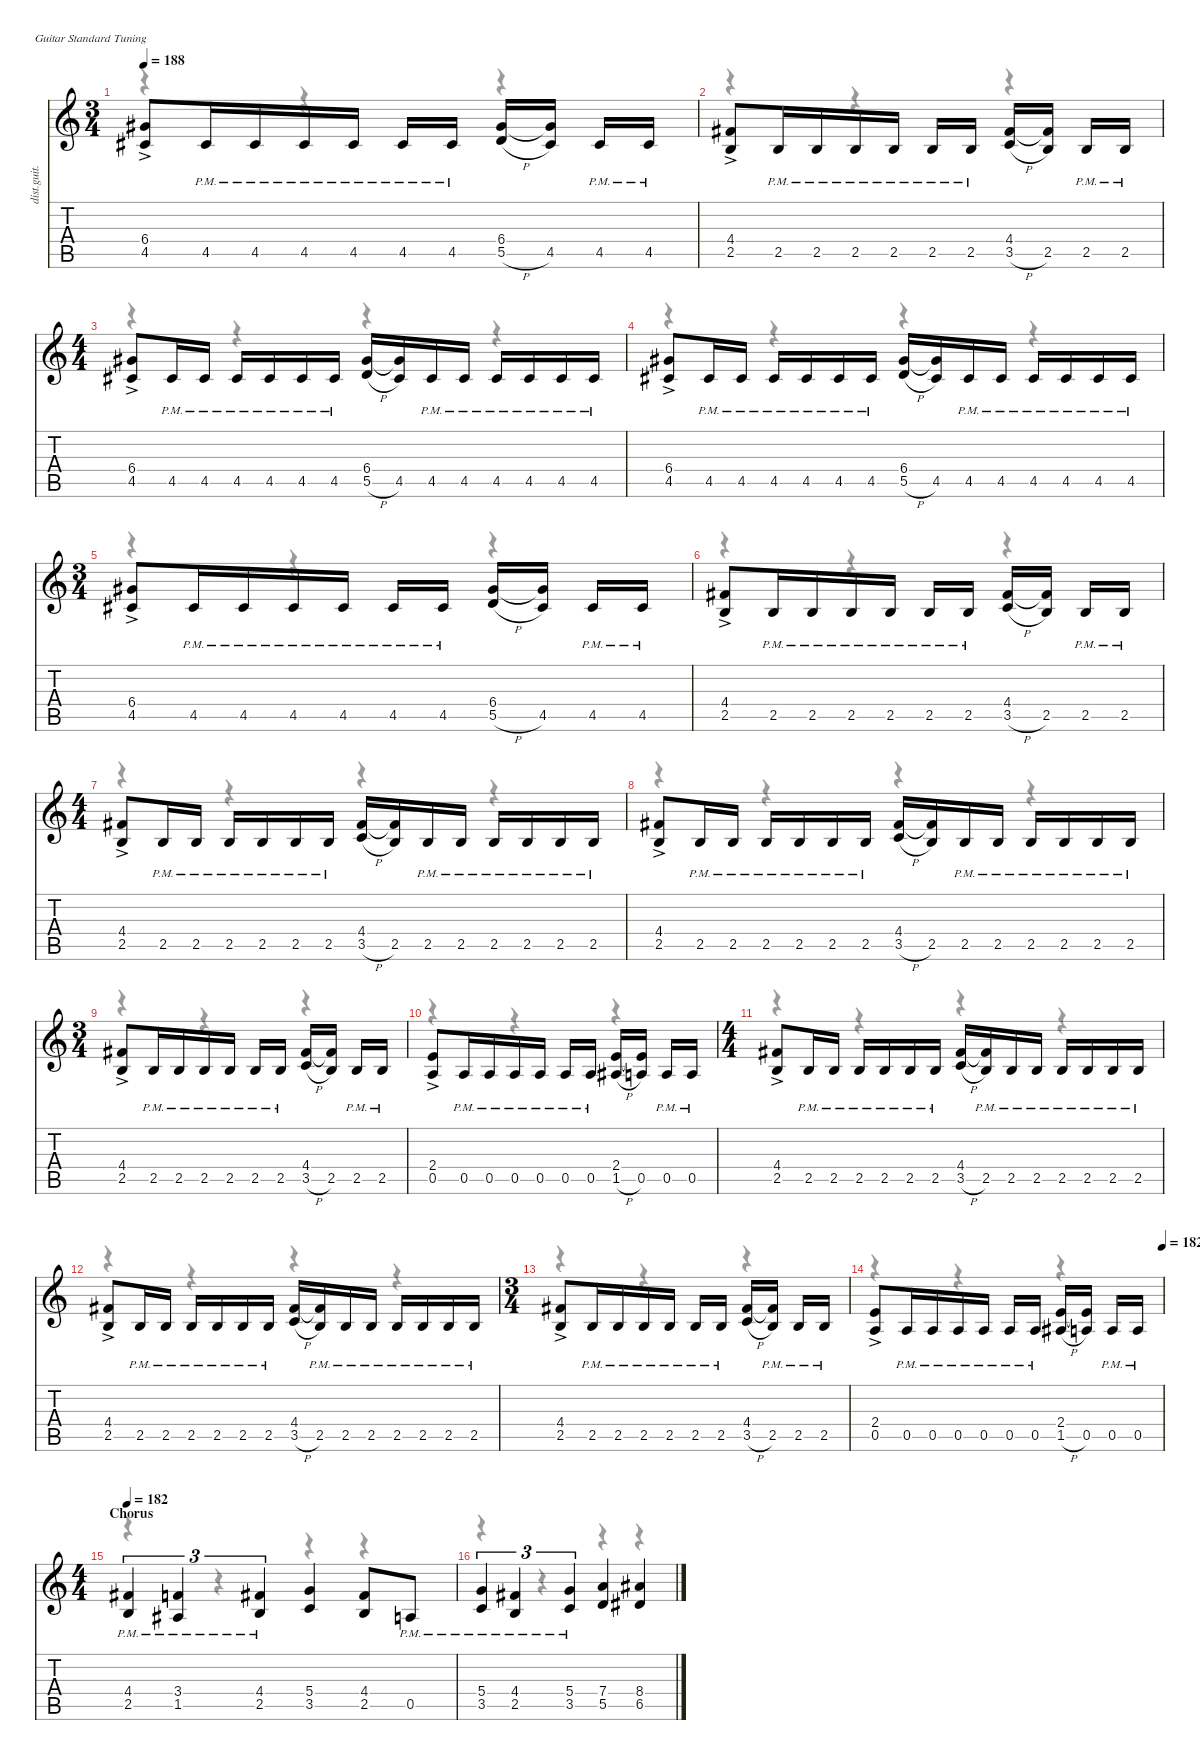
\defaultSystemsLayout 4
\hideDynamics
\bracketExtendMode nobrackets
\otherSystemsTrackNameOrientation horizontal
\track ("James Hetfield (Rhythm Guitar)" "dist.guit.") {instrument distortionguitar}
\staff {score tabs}
\tuning (E4 B3 G3 D3 A2 E2)
\voice
\ts (3 4)
\beaming (8 3 1 1 1)
\tempo 188
\clef g2
\ks c
(6.4{ac acc #} 4.5{ac acc #}).8{dy f beam Up} 4.5{pm acc #}.16{beam Up} 4.5{pm acc #}.16{beam Up} 4.5{pm acc #}.16{beam Up} 4.5{pm acc #}.16{beam Up} 4.5{pm acc #}.16{beam Up} 4.5{pm acc #}.16{beam Up} (6.4{acc #} 5.5{h}).16{beam Up} (6.4{t acc #} 4.5{acc #}).16{beam Up} 4.5{pm acc #}.16{beam Up} 4.5{pm acc #}.16{beam Up} |
(4.4{ac acc #} 2.5{ac}).8{beam Up} 2.5{pm}.16{beam Up} 2.5{pm}.16{beam Up} 2.5{pm}.16{beam Up} 2.5{pm}.16{beam Up} 2.5{pm}.16{beam Up} 2.5{pm}.16{beam Up} (4.4{acc #} 3.5{h}).16{beam Up} (4.4{t acc #} 2.5).16{beam Up} 2.5{pm}.16{beam Up} 2.5{pm}.16{beam Up} |
\ts (4 4)
\beaming (8 2 2 2 2)
(6.4{ac acc #} 4.5{ac acc #}).8{beam Up} 4.5{pm acc #}.16{beam Up} 4.5{pm acc #}.16{beam Up} 4.5{pm acc #}.16{beam Up} 4.5{pm acc #}.16{beam Up} 4.5{pm acc #}.16{beam Up} 4.5{pm acc #}.16{beam Up} (6.4{acc #} 5.5{h}).16{beam Up} (6.4{t acc #} 4.5{acc #}).16{beam Up} 4.5{pm acc #}.16{beam Up} 4.5{pm acc #}.16{beam Up} 4.5{pm acc #}.16{beam Up} 4.5{pm acc #}.16{beam Up} 4.5{pm acc #}.16{beam Up} 4.5{pm acc #}.16{beam Up} |
(6.4{ac acc #} 4.5{ac acc #}).8{beam Up} 4.5{pm acc #}.16{beam Up} 4.5{pm acc #}.16{beam Up} 4.5{pm acc #}.16{beam Up} 4.5{pm acc #}.16{beam Up} 4.5{pm acc #}.16{beam Up} 4.5{pm acc #}.16{beam Up} (6.4{acc #} 5.5{h}).16{beam Up} (6.4{t acc #} 4.5{acc #}).16{beam Up} 4.5{pm acc #}.16{beam Up} 4.5{pm acc #}.16{beam Up} 4.5{pm acc #}.16{beam Up} 4.5{pm acc #}.16{beam Up} 4.5{pm acc #}.16{beam Up} 4.5{pm acc #}.16{beam Up} |
\ts (3 4)
\beaming (8 3 1 1 1)
(6.4{ac acc #} 4.5{ac acc #}).8{beam Up} 4.5{pm acc #}.16{beam Up} 4.5{pm acc #}.16{beam Up} 4.5{pm acc #}.16{beam Up} 4.5{pm acc #}.16{beam Up} 4.5{pm acc #}.16{beam Up} 4.5{pm acc #}.16{beam Up} (6.4{acc #} 5.5{h}).16{beam Up} (6.4{t acc #} 4.5{acc #}).16{beam Up} 4.5{pm acc #}.16{beam Up} 4.5{pm acc #}.16{beam Up} |
(4.4{ac acc #} 2.5{ac}).8{beam Up} 2.5{pm}.16{beam Up} 2.5{pm}.16{beam Up} 2.5{pm}.16{beam Up} 2.5{pm}.16{beam Up} 2.5{pm}.16{beam Up} 2.5{pm}.16{beam Up} (4.4{acc #} 3.5{h}).16{beam Up} (4.4{t acc #} 2.5).16{beam Up} 2.5{pm}.16{beam Up} 2.5{pm}.16{beam Up} |
\ts (4 4)
\beaming (8 2 2 2 2)
(4.4{ac acc #} 2.5{ac}).8{beam Up} 2.5{pm}.16{beam Up} 2.5{pm}.16{beam Up} 2.5{pm}.16{beam Up} 2.5{pm}.16{beam Up} 2.5{pm}.16{beam Up} 2.5{pm}.16{beam Up} (4.4{acc #} 3.5{h}).16{beam Up} (4.4{t acc #} 2.5).16{beam Up} 2.5{pm}.16{beam Up} 2.5{pm}.16{beam Up} 2.5{pm}.16{beam Up} 2.5{pm}.16{beam Up} 2.5{pm}.16{beam Up} 2.5{pm}.16{beam Up} |
(4.4{ac acc #} 2.5{ac}).8{beam Up} 2.5{pm}.16{beam Up} 2.5{pm}.16{beam Up} 2.5{pm}.16{beam Up} 2.5{pm}.16{beam Up} 2.5{pm}.16{beam Up} 2.5{pm}.16{beam Up} (4.4{acc #} 3.5{h}).16{beam Up} (4.4{t acc #} 2.5).16{beam Up} 2.5{pm}.16{beam Up} 2.5{pm}.16{beam Up} 2.5{pm}.16{beam Up} 2.5{pm}.16{beam Up} 2.5{pm}.16{beam Up} 2.5{pm}.16{beam Up} |
\ts (3 4)
\beaming (8 3 1 1 1)
(4.4{ac acc #} 2.5{ac}).8{beam Up} 2.5{pm}.16{beam Up} 2.5{pm}.16{beam Up} 2.5{pm}.16{beam Up} 2.5{pm}.16{beam Up} 2.5{pm}.16{beam Up} 2.5{pm}.16{beam Up} (4.4{acc #} 3.5{h}).16{beam Up} (4.4{t acc #} 2.5).16{beam Up} 2.5{pm}.16{beam Up} 2.5{pm}.16{beam Up} |
(2.4{ac} 0.5{ac}).8{beam Up} 0.5{pm}.16{beam Up} 0.5{pm}.16{beam Up} 0.5{pm}.16{beam Up} 0.5{pm}.16{beam Up} 0.5{pm}.16{beam Up} 0.5{pm}.16{beam Up} (2.4 1.5{h acc #}).16{beam Up} (2.4{t} 0.5).16{beam Up} 0.5{pm}.16{beam Up} 0.5{pm}.16{beam Up} |
\ts (4 4)
\beaming (8 2 2 2 2)
(4.4{ac acc #} 2.5{ac}).8{beam Up} 2.5{pm}.16{beam Up} 2.5{pm}.16{beam Up} 2.5{pm}.16{beam Up} 2.5{pm}.16{beam Up} 2.5{pm}.16{beam Up} 2.5{pm}.16{beam Up} (4.4{acc #} 3.5{h}).16{beam Up} (4.4{t acc #} 2.5{pm}).16{beam Up} 2.5{pm}.16{beam Up} 2.5{pm}.16{beam Up} 2.5{pm}.16{beam Up} 2.5{pm}.16{beam Up} 2.5{pm}.16{beam Up} 2.5{pm}.16{beam Up} |
(4.4{ac acc #} 2.5{ac}).8{beam Up} 2.5{pm}.16{beam Up} 2.5{pm}.16{beam Up} 2.5{pm}.16{beam Up} 2.5{pm}.16{beam Up} 2.5{pm}.16{beam Up} 2.5{pm}.16{beam Up} (4.4{acc #} 3.5{h}).16{beam Up} (4.4{t acc #} 2.5{pm}).16{beam Up} 2.5{pm}.16{beam Up} 2.5{pm}.16{beam Up} 2.5{pm}.16{beam Up} 2.5{pm}.16{beam Up} 2.5{pm}.16{beam Up} 2.5{pm}.16{beam Up} |
\ts (3 4)
\beaming (8 3 1 1 1)
(4.4{ac acc #} 2.5{ac}).8{beam Up} 2.5{pm}.16{beam Up} 2.5{pm}.16{beam Up} 2.5{pm}.16{beam Up} 2.5{pm}.16{beam Up} 2.5{pm}.16{beam Up} 2.5{pm}.16{beam Up} (4.4{acc #} 3.5{h}).16{beam Up} (4.4{t acc #} 2.5{pm}).16{beam Up} 2.5{pm}.16{beam Up} 2.5{pm}.16{beam Up} |
\tempo (182 1)
(2.4{ac} 0.5{ac}).8{beam Up} 0.5{pm}.16{beam Up} 0.5{pm}.16{beam Up} 0.5{pm}.16{beam Up} 0.5{pm}.16{beam Up} 0.5{pm}.16{beam Up} 0.5{pm}.16{beam Up} (2.4 1.5{h acc #}).16{beam Up} (2.4{t} 0.5).16{beam Up} 0.5{pm}.16{beam Up} 0.5{pm}.16{beam Up} |
\ts (4 4)
\beaming (8 2 2 2 2)
\section ("" "Chorus")
\tempo 182
(4.4{pm acc #} 2.5{pm}).4{tu (3 2) beam Up} (3.4{pm} 1.5{pm acc #}).4{tu (3 2) beam Up} (4.4{pm acc #} 2.5{pm}).4{tu (3 2) beam Up} (5.4 3.5).4{beam Up} (4.4{acc #} 2.5).8{beam Up} 0.5{pm}.8{beam Up} |
(5.4{pm} 3.5{pm}).4{tu (3 2) beam Up} (4.4{pm acc #} 2.5{pm}).4{tu (3 2) beam Up} (5.4{pm} 3.5{pm}).4{tu (3 2) beam Up} (7.4 5.5).4{beam Up} (8.4{acc #} 6.5{acc #}).4{beam Up}
\voice
\clef g2
\ottava regular
\simile none
\ks c
r.4{dy mf beam Down} r.4{beam Down} r.4{beam Down} |
r.4{beam Down} r.4{beam Down} r.4{beam Down} |
r.4{beam Down} r.4{beam Down} r.4{beam Down} r.4{beam Down} |
r.4{beam Down} r.4{beam Down} r.4{beam Down} r.4{beam Down} |
r.4{beam Down} r.4{beam Down} r.4{beam Down} |
r.4{beam Down} r.4{beam Down} r.4{beam Down} |
r.4{beam Down} r.4{beam Down} r.4{beam Down} r.4{beam Down} |
r.4{beam Down} r.4{beam Down} r.4{beam Down} r.4{beam Down} |
r.4{beam Down} r.4{beam Down} r.4{beam Down} |
r.4{beam Down} r.4{beam Down} r.4{beam Down} |
r.4{beam Down} r.4{beam Down} r.4{beam Down} r.4{beam Down} |
r.4{beam Down} r.4{beam Down} r.4{beam Down} r.4{beam Down} |
r.4{beam Down} r.4{beam Down} r.4{beam Down} |
r.4{beam Down} r.4{beam Down} r.4{beam Down} |
r.4{beam Down} r.4{beam Down} r.4{beam Down} r.4{beam Down} |
r.4{beam Down} r.4{beam Down} r.4{beam Down} r.4{beam Down}
